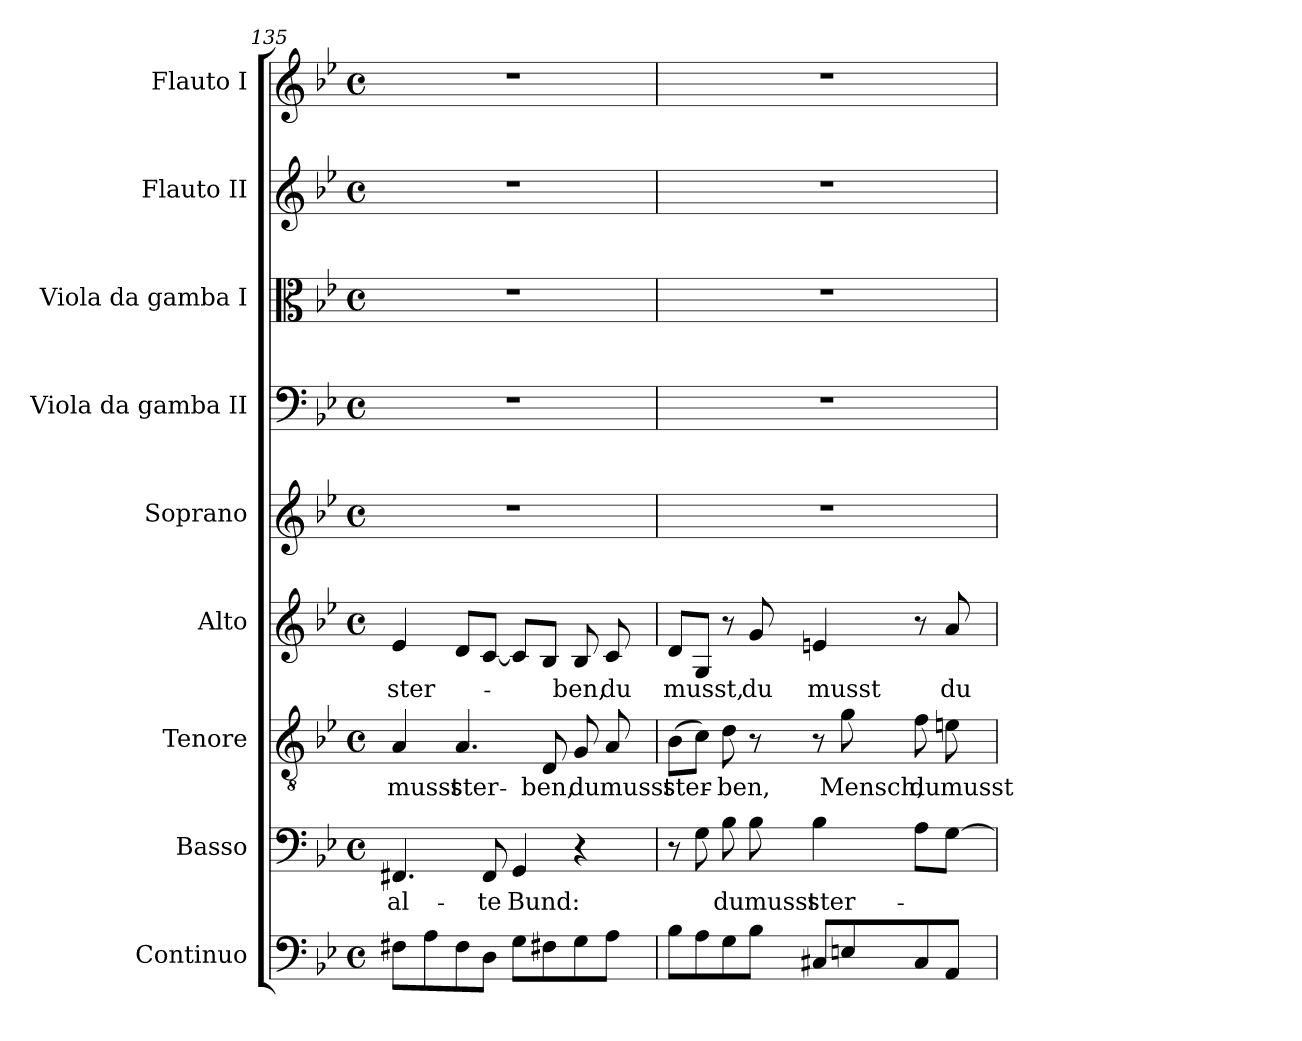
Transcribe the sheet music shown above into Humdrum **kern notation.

**kern	**kern	**text	**kern	**text	**kern	**text	**kern	**kern	**kern	**kern	**kern
*part9	*part8	*part8	*part7	*part7	*part6	*part6	*part5	*part4	*part3	*part2	*part1
*staff9	*staff8	*staff8	*staff7	*staff7	*staff6	*staff6	*staff5	*staff4	*staff3	*staff2	*staff1
*I"Continuo	*I"Basso	*	*I"Tenore	*	*I"Alto	*	*I"Soprano	*I"Viola da gamba II	*I"Viola da gamba I	*I"Flauto II	*I"Flauto I
*clefF4	*clefF4	*	*clefGv2	*	*clefG2	*	*clefG2	*clefF4	*clefC3	*clefG2	*clefG2
*	*	*	*ITrd7c12	*	*	*	*	*	*	*	*
*k[b-e-]	*k[b-e-]	*	*k[b-e-]	*	*k[b-e-]	*	*k[b-e-]	*k[b-e-]	*k[b-e-]	*k[b-e-]	*k[b-e-]
*B-:	*B-:	*	*B-:	*	*B-:	*	*B-:	*B-:	*B-:	*B-:	*B-:
*M4/4	*M4/4	*	*M4/4	*	*M4/4	*	*M4/4	*M4/4	*M4/4	*M4/4	*M4/4
*met(c)	*met(c)	*	*met(c)	*	*met(c)	*	*met(c)	*met(c)	*met(c)	*met(c)	*met(c)
=135	=135	=135	=135	=135	=135	=135	=135	=135	=135	=135	=135
!	!	!LO:LY:b:color=#000000	!	!	!	!	!	!	!	!	!
!	!	!	!	!LO:LY:b:color=#000000	!	!	!	!	!	!	!
!	!	!	!	!	!	!LO:LY:b:color=#000000	!	!	!	!	!
8F#Xi\L	4.FF#Xi/	al-	4AAi/	musst	4e-i/	ster-	1r	1r	1r	1r	1r
8Ai\	.	.	.	.	.	.	.	.	.	.	.
!	!	!	!	!LO:LY:b:color=#000000	!	!	!	!	!	!	!
8F#i\	.	.	4.AAi/	ster-	8di/L	.	.	.	.	.	.
!	!	!LO:LY:b:color=#000000	!	!	!	!	!	!	!	!	!
8Di\J	8FF#i/	-te	.	.	[8ci/J	.	.	.	.	.	.
!	!	!LO:LY:b:color=#000000	!	!	!	!	!	!	!	!	!
8Gi\L	4GGi/	Bund:	.	.	8ci/L]	.	.	.	.	.	.
!	!	!	!	!LO:LY:b:color=#000000	!	!	!	!	!	!	!
8F#Xi\	.	.	8DDi/	-ben,	8B-i/J	.	.	.	.	.	.
!	!	!	!	!LO:LY:b:color=#000000	!	!	!	!	!	!	!
!	!	!	!	!	!	!LO:LY:b:color=#000000	!	!	!	!	!
8Gi\	4r	.	8GGi/	du	8B-i/	-ben,	.	.	.	.	.
!	!	!	!	!LO:LY:b:color=#000000	!	!	!	!	!	!	!
!	!	!	!	!	!	!LO:LY:b:color=#000000	!	!	!	!	!
8Ai\J	.	.	8AAi/	musst	8ci/	du	.	.	.	.	.
!!LO:PB:g=z
=136	=136	=136	=136	=136	=136	=136	=136	=136	=136	=136	=136
!	!	!LO:LY:b:color=#000000	!	!	!	!	!	!	!	!	!
!	!	!	!	!LO:LY:b:color=#000000	!	!	!	!	!	!	!
!	!	!	!	!	!	!LO:LY:b:color=#000000	!	!	!	!	!
8B-i\L	8r	Mensch,	(8BB-i\L	ster-	8di/L	musst,	1r	1r	1r	1r	1r
8Ai\	8Gi\	.	8Ci\J)	.	8Gi/J	.	.	.	.	.	.
!	!	!LO:LY:b:color=#000000	!	!	!	!	!	!	!	!	!
!	!	!	!	!LO:LY:b:color=#000000	!	!	!	!	!	!	!
8Gi\	8B-i\	du	8Di\	-ben,	8r	.	.	.	.	.	.
!	!	!LO:LY:b:color=#000000	!	!	!	!	!	!	!	!	!
!	!	!	!	!	!	!LO:LY:b:color=#000000	!	!	!	!	!
8B-i\J	8B-i\	musst	8r	.	8gi/	du	.	.	.	.	.
!	!	!LO:LY:b:color=#000000	!	!	!	!	!	!	!	!	!
!	!	!	!	!	!	!LO:LY:b:color=#000000	!	!	!	!	!
8C#Xi/L	4B-i\	ster-	8r	.	4eni/	musst	.	.	.	.	.
!	!	!	!	!LO:LY:b:color=#000000	!	!	!	!	!	!	!
8Eni/	.	.	8Gi\	Mensch,	.	.	.	.	.	.	.
!	!	!	!	!LO:LY:b:color=#000000	!	!	!	!	!	!	!
8C#i/	8Ai\L	.	8Fi\	du	8r	.	.	.	.	.	.
!	!	!	!	!LO:LY:b:color=#000000	!	!	!	!	!	!	!
!	!	!	!	!	!	!LO:LY:b:color=#000000	!	!	!	!	!
8AAi/J	[8Gi\J	.	8Eni\	musst	8ai/	du	.	.	.	.	.
=	=	=	=	=	=	=	=	=	=	=	=
*-	*-	*-	*-	*-	*-	*-	*-	*-	*-	*-	*-
